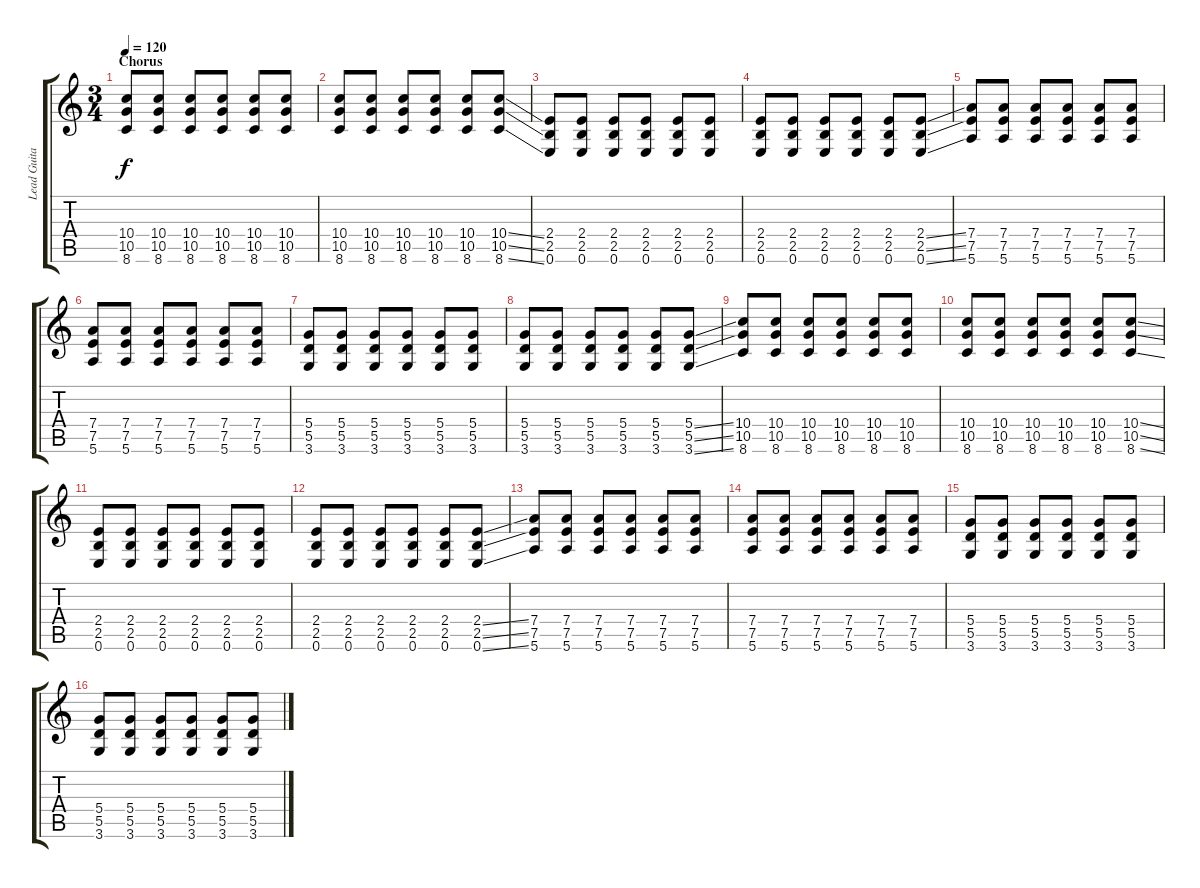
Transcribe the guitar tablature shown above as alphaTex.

\track ("Lead Guitar" "Lead Guita") {instrument electricguitarclean}
\staff {score tabs}
\tuning (E4 B3 G3 D3 A2 E2) {hide}
\ts (3 4)
\section ("" "Chorus")
\tempo 120
\clef g2
\ks c
(10.4 10.5 8.6).8{dy f volume 13 instrument distortionguitar} (10.4 10.5 8.6).8 (10.4 10.5 8.6).8 (10.4 10.5 8.6).8 (10.4 10.5 8.6).8 (10.4 10.5 8.6).8 |
(10.4 10.5 8.6).8 (10.4 10.5 8.6).8 (10.4 10.5 8.6).8 (10.4 10.5 8.6).8 (10.4 10.5 8.6).8 (10.4{ss} 10.5{ss} 8.6{ss}).8 |
(2.4 2.5 0.6).8 (2.4 2.5 0.6).8 (2.4 2.5 0.6).8 (2.4 2.5 0.6).8 (2.4 2.5 0.6).8 (2.4 2.5 0.6).8 |
(2.4 2.5 0.6).8 (2.4 2.5 0.6).8 (2.4 2.5 0.6).8 (2.4 2.5 0.6).8 (2.4 2.5 0.6).8 (2.4{ss} 2.5{ss} 0.6{ss}).8 |
(7.4 7.5 5.6).8 (7.4 7.5 5.6).8 (7.4 7.5 5.6).8 (7.4 7.5 5.6).8 (7.4 7.5 5.6).8 (7.4 7.5 5.6).8 |
(7.4 7.5 5.6).8 (7.4 7.5 5.6).8 (7.4 7.5 5.6).8 (7.4 7.5 5.6).8 (7.4 7.5 5.6).8 (7.4 7.5 5.6).8 |
(5.4 5.5 3.6).8 (5.4 5.5 3.6).8 (5.4 5.5 3.6).8 (5.4 5.5 3.6).8 (5.4 5.5 3.6).8 (5.4 5.5 3.6).8 |
(5.4 5.5 3.6).8 (5.4 5.5 3.6).8 (5.4 5.5 3.6).8 (5.4 5.5 3.6).8 (5.4 5.5 3.6).8 (5.4{ss} 5.5{ss} 3.6{ss}).8 |
(10.4 10.5 8.6).8 (10.4 10.5 8.6).8 (10.4 10.5 8.6).8 (10.4 10.5 8.6).8 (10.4 10.5 8.6).8 (10.4 10.5 8.6).8 |
(10.4 10.5 8.6).8 (10.4 10.5 8.6).8 (10.4 10.5 8.6).8 (10.4 10.5 8.6).8 (10.4 10.5 8.6).8 (10.4{ss} 10.5{ss} 8.6{ss}).8 |
(2.4 2.5 0.6).8 (2.4 2.5 0.6).8 (2.4 2.5 0.6).8 (2.4 2.5 0.6).8 (2.4 2.5 0.6).8 (2.4 2.5 0.6).8 |
(2.4 2.5 0.6).8 (2.4 2.5 0.6).8 (2.4 2.5 0.6).8 (2.4 2.5 0.6).8 (2.4 2.5 0.6).8 (2.4{ss} 2.5{ss} 0.6{ss}).8 |
(7.4 7.5 5.6).8 (7.4 7.5 5.6).8 (7.4 7.5 5.6).8 (7.4 7.5 5.6).8 (7.4 7.5 5.6).8 (7.4 7.5 5.6).8 |
(7.4 7.5 5.6).8 (7.4 7.5 5.6).8 (7.4 7.5 5.6).8 (7.4 7.5 5.6).8 (7.4 7.5 5.6).8 (7.4 7.5 5.6).8 |
(5.4 5.5 3.6).8 (5.4 5.5 3.6).8 (5.4 5.5 3.6).8 (5.4 5.5 3.6).8 (5.4 5.5 3.6).8 (5.4 5.5 3.6).8 |
(5.4 5.5 3.6).8 (5.4 5.5 3.6).8 (5.4 5.5 3.6).8 (5.4 5.5 3.6).8 (5.4 5.5 3.6).8 (5.4{ss} 5.5{ss} 3.6{ss}).8
